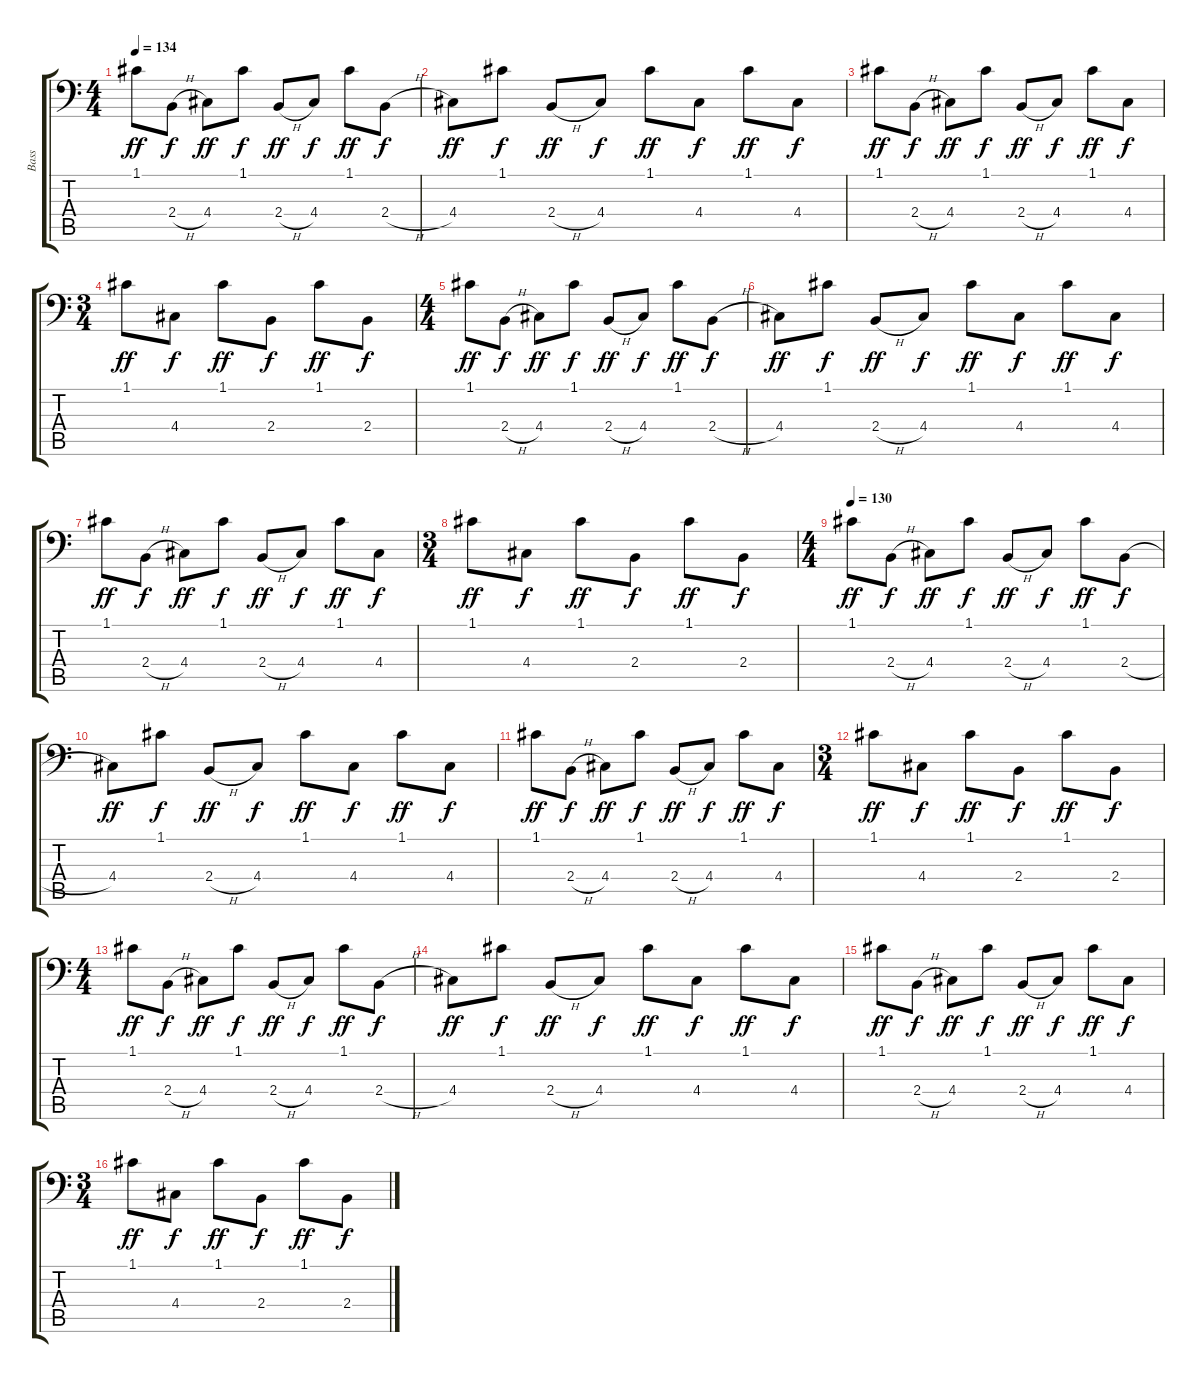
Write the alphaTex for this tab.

\track ("Bass" "Bass") {instrument electricbassfinger}
\staff {score tabs}
\tuning (C3 G2 D2 A1 E1 B0) {hide}
\ts (4 4)
\tempo 134
\clef f4
\ks c
1.1.8{dy ff} 2.4{h}.8{dy f} 4.4.8{dy ff} 1.1.8{dy f} 2.4{h}.8{dy ff} 4.4.8{dy f} 1.1.8{dy ff} 2.4{h}.8{dy f} |
4.4.8{dy ff} 1.1.8{dy f} 2.4{h}.8{dy ff} 4.4.8{dy f} 1.1.8{dy ff} 4.4.8{dy f} 1.1.8{dy ff} 4.4.8{dy f} |
1.1.8{dy ff} 2.4{h}.8{dy f} 4.4.8{dy ff} 1.1.8{dy f} 2.4{h}.8{dy ff} 4.4.8{dy f} 1.1.8{dy ff} 4.4.8{dy f} |
\ts (3 4)
1.1.8{dy ff} 4.4.8{dy f} 1.1.8{dy ff} 2.4.8{dy f} 1.1.8{dy ff} 2.4.8{dy f} |
\ts (4 4)
1.1.8{dy ff} 2.4{h}.8{dy f} 4.4.8{dy ff} 1.1.8{dy f} 2.4{h}.8{dy ff} 4.4.8{dy f} 1.1.8{dy ff} 2.4{h}.8{dy f} |
4.4.8{dy ff} 1.1.8{dy f} 2.4{h}.8{dy ff} 4.4.8{dy f} 1.1.8{dy ff} 4.4.8{dy f} 1.1.8{dy ff} 4.4.8{dy f} |
1.1.8{dy ff} 2.4{h}.8{dy f} 4.4.8{dy ff} 1.1.8{dy f} 2.4{h}.8{dy ff} 4.4.8{dy f} 1.1.8{dy ff} 4.4.8{dy f} |
\ts (3 4)
1.1.8{dy ff} 4.4.8{dy f} 1.1.8{dy ff} 2.4.8{dy f} 1.1.8{dy ff} 2.4.8{dy f} |
\ts (4 4)
\tempo 130
1.1.8{dy ff} 2.4{h}.8{dy f} 4.4.8{dy ff} 1.1.8{dy f} 2.4{h}.8{dy ff} 4.4.8{dy f} 1.1.8{dy ff} 2.4{h}.8{dy f} |
4.4.8{dy ff} 1.1.8{dy f} 2.4{h}.8{dy ff} 4.4.8{dy f} 1.1.8{dy ff} 4.4.8{dy f} 1.1.8{dy ff} 4.4.8{dy f} |
1.1.8{dy ff} 2.4{h}.8{dy f} 4.4.8{dy ff} 1.1.8{dy f} 2.4{h}.8{dy ff} 4.4.8{dy f} 1.1.8{dy ff} 4.4.8{dy f} |
\ts (3 4)
1.1.8{dy ff} 4.4.8{dy f} 1.1.8{dy ff} 2.4.8{dy f} 1.1.8{dy ff} 2.4.8{dy f} |
\ts (4 4)
1.1.8{dy ff} 2.4{h}.8{dy f} 4.4.8{dy ff} 1.1.8{dy f} 2.4{h}.8{dy ff} 4.4.8{dy f} 1.1.8{dy ff} 2.4{h}.8{dy f} |
4.4.8{dy ff} 1.1.8{dy f} 2.4{h}.8{dy ff} 4.4.8{dy f} 1.1.8{dy ff} 4.4.8{dy f} 1.1.8{dy ff} 4.4.8{dy f} |
1.1.8{dy ff} 2.4{h}.8{dy f} 4.4.8{dy ff} 1.1.8{dy f} 2.4{h}.8{dy ff} 4.4.8{dy f} 1.1.8{dy ff} 4.4.8{dy f} |
\ts (3 4)
1.1.8{dy ff} 4.4.8{dy f} 1.1.8{dy ff} 2.4.8{dy f} 1.1.8{dy ff} 2.4.8{dy f}
